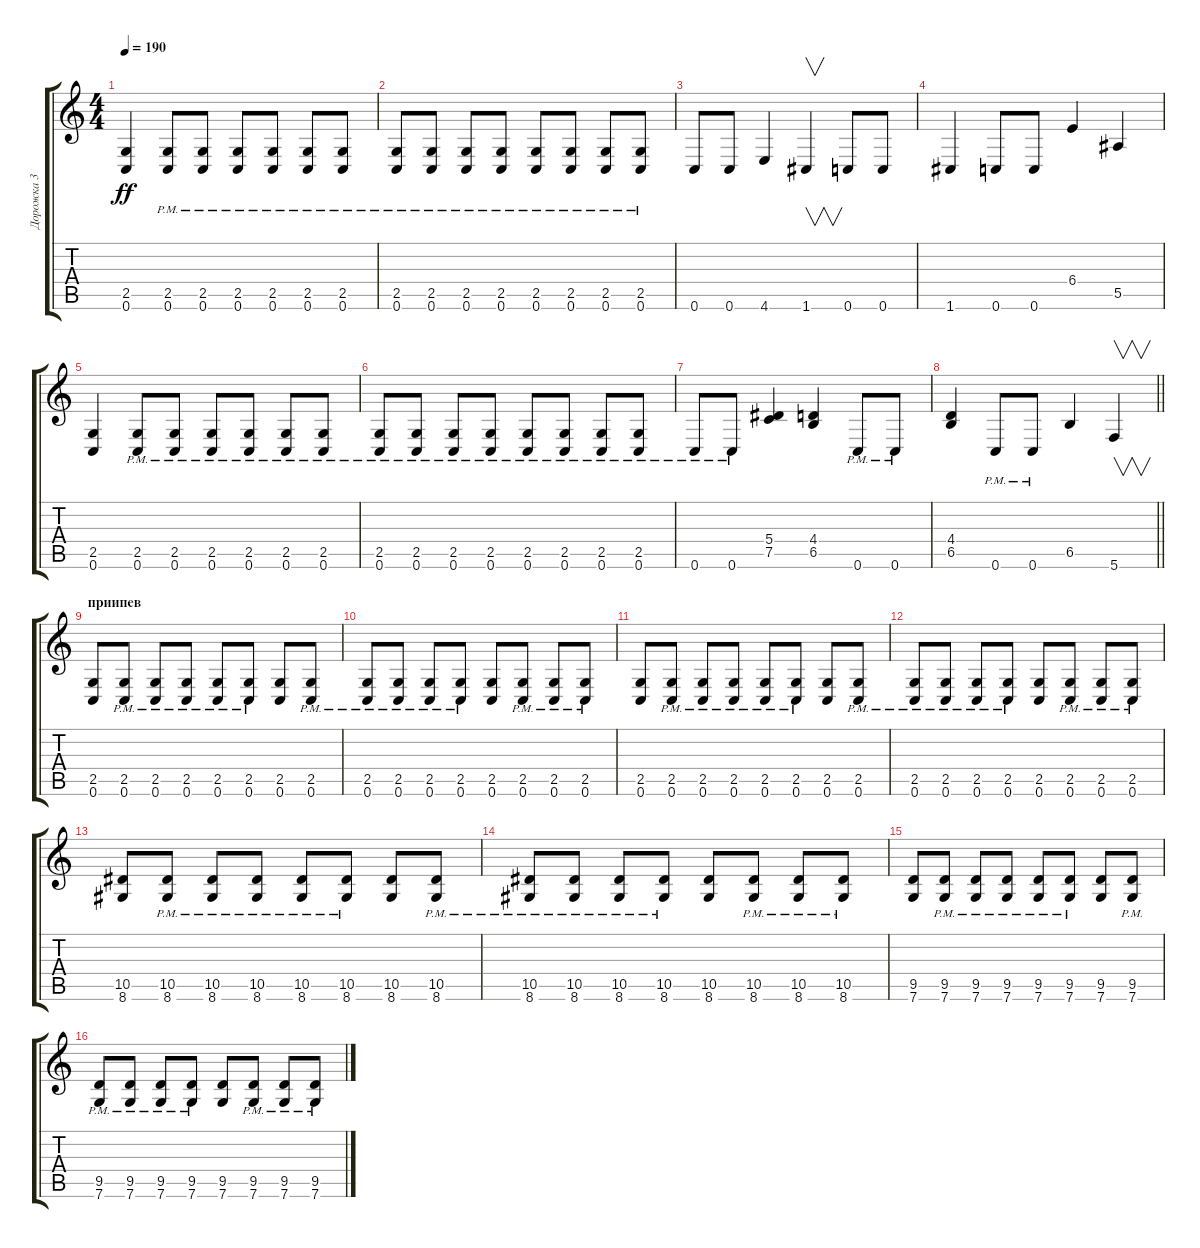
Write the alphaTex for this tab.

\track ("Дорожка 3" "Дорожка 3") {instrument distortionguitar}
\staff {score tabs}
\tuning (C4 G3 Eb3 Bb2 F2 C2) {hide}
\ts (4 4)
\tempo 190
\clef g2
\ks c
(2.5 0.6).4{dy ff} (2.5{pm} 0.6{pm}).8 (2.5{pm} 0.6{pm}).8 (2.5{pm} 0.6{pm}).8 (2.5{pm} 0.6{pm}).8 (2.5{pm} 0.6{pm}).8 (2.5{pm} 0.6{pm}).8 |
(2.5{pm} 0.6{pm}).8 (2.5{pm} 0.6{pm}).8 (2.5{pm} 0.6{pm}).8 (2.5{pm} 0.6{pm}).8 (2.5{pm} 0.6{pm}).8 (2.5{pm} 0.6{pm}).8 (2.5{pm} 0.6{pm}).8 (2.5{pm} 0.6{pm}).8 |
0.6.8 0.6.8 4.6.4 1.6.4{v} 0.6.8 0.6.8 |
1.6.4 0.6.8 0.6.8 6.4.4{instrument guitarharmonics} 5.5.4 |
(2.5 0.6).4{instrument distortionguitar} (2.5{pm} 0.6{pm}).8 (2.5{pm} 0.6{pm}).8 (2.5{pm} 0.6{pm}).8 (2.5{pm} 0.6{pm}).8 (2.5{pm} 0.6{pm}).8 (2.5{pm} 0.6{pm}).8 |
(2.5{pm} 0.6{pm}).8 (2.5{pm} 0.6{pm}).8 (2.5{pm} 0.6{pm}).8 (2.5{pm} 0.6{pm}).8 (2.5{pm} 0.6{pm}).8 (2.5{pm} 0.6{pm}).8 (2.5{pm} 0.6{pm}).8 (2.5{pm} 0.6{pm}).8 |
0.6{pm}.8{instrument distortionguitar} 0.6{pm}.8 (5.4 7.5).4 (4.4 6.5).4 0.6{pm}.8 0.6{pm}.8 |
\barLineRight lightlight
(4.4 6.5).4 0.6{pm}.8 0.6{pm}.8 6.5.4 5.6.4{v} |
\section ("" "приипев")
(2.5 0.6).8 (2.5{pm} 0.6{pm}).8 (2.5{pm} 0.6{pm}).8 (2.5{pm} 0.6{pm}).8 (2.5{pm} 0.6{pm}).8 (2.5{pm} 0.6{pm}).8 (2.5 0.6).8 (2.5{pm} 0.6{pm}).8 |
(2.5{pm} 0.6{pm}).8 (2.5{pm} 0.6{pm}).8 (2.5{pm} 0.6{pm}).8 (2.5{pm} 0.6{pm}).8 (2.5 0.6).8 (2.5{pm} 0.6{pm}).8 (2.5{pm} 0.6{pm}).8 (2.5{pm} 0.6{pm}).8 |
(2.5 0.6).8 (2.5{pm} 0.6{pm}).8 (2.5{pm} 0.6{pm}).8 (2.5{pm} 0.6{pm}).8 (2.5{pm} 0.6{pm}).8 (2.5{pm} 0.6{pm}).8 (2.5 0.6).8 (2.5{pm} 0.6{pm}).8 |
(2.5{pm} 0.6{pm}).8 (2.5{pm} 0.6{pm}).8 (2.5{pm} 0.6{pm}).8 (2.5{pm} 0.6{pm}).8 (2.5 0.6).8 (2.5{pm} 0.6{pm}).8 (2.5{pm} 0.6{pm}).8 (2.5{pm} 0.6{pm}).8 |
(10.5 8.6).8 (10.5{pm} 8.6{pm}).8 (10.5{pm} 8.6{pm}).8 (10.5{pm} 8.6{pm}).8 (10.5{pm} 8.6{pm}).8 (10.5{pm} 8.6{pm}).8 (10.5 8.6).8 (10.5{pm} 8.6{pm}).8 |
(10.5{pm} 8.6{pm}).8 (10.5{pm} 8.6{pm}).8 (10.5{pm} 8.6{pm}).8 (10.5{pm} 8.6{pm}).8 (10.5 8.6).8 (10.5{pm} 8.6{pm}).8 (10.5{pm} 8.6{pm}).8 (10.5{pm} 8.6{pm}).8 |
(9.5 7.6).8 (9.5{pm} 7.6{pm}).8 (9.5{pm} 7.6{pm}).8 (9.5{pm} 7.6{pm}).8 (9.5{pm} 7.6{pm}).8 (9.5{pm} 7.6{pm}).8 (9.5 7.6).8 (9.5{pm} 7.6{pm}).8 |
(9.5{pm} 7.6{pm}).8 (9.5{pm} 7.6{pm}).8 (9.5{pm} 7.6{pm}).8 (9.5{pm} 7.6{pm}).8 (9.5 7.6).8 (9.5{pm} 7.6{pm}).8 (9.5{pm} 7.6{pm}).8 (9.5{pm} 7.6{pm}).8
